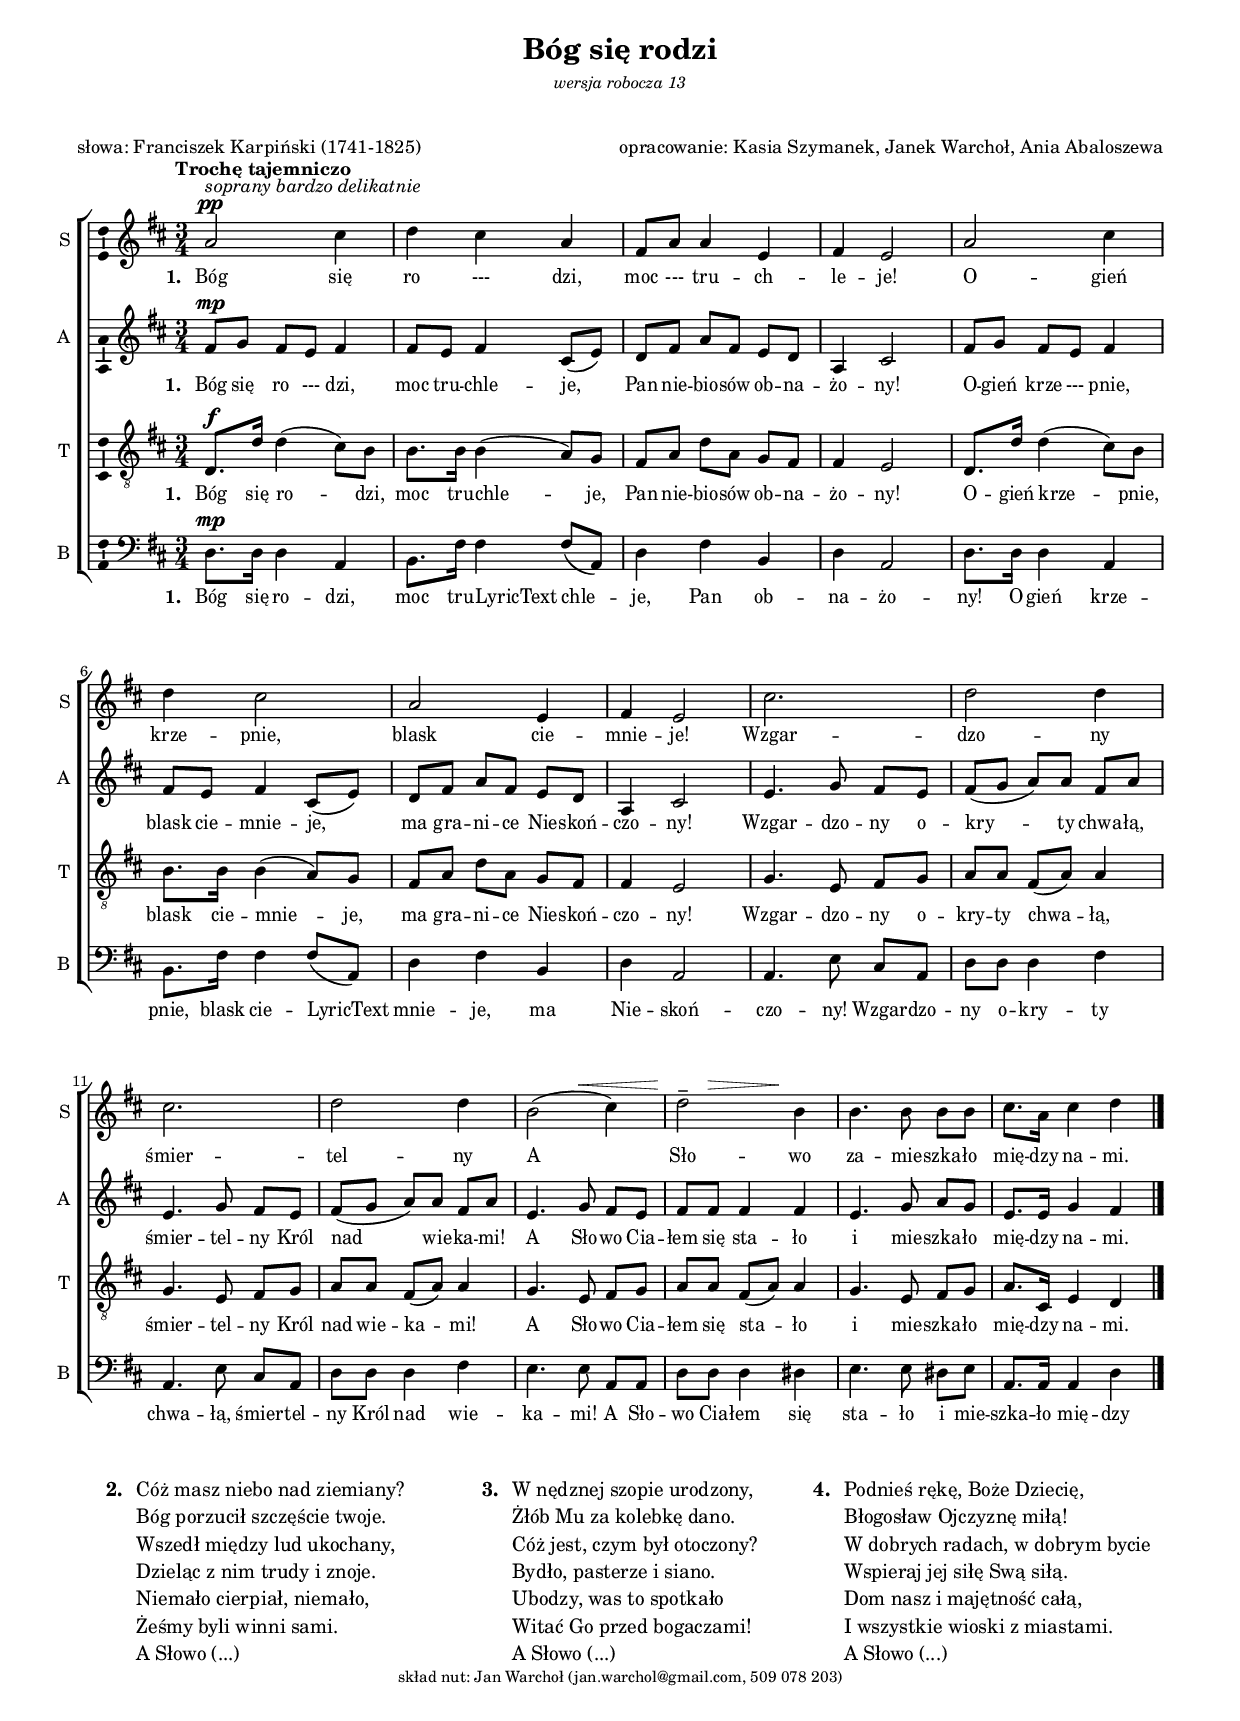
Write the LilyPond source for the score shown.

\version "2.18.2"
#(ly:set-option 'strokeadjust #t)

\header {
  title = \markup "Bóg się rodzi"
  subsubtitle = \markup \column { \normal-text \italic "wersja robocza 13" " " " " }
  poet = "słowa: Franciszek Karpiński (1741-1825)"
  composer = "opracowanie: Kasia Szymanek, Janek Warchoł, Ania Abaloszewa"
}

%--------------------------------MELODIA
metrumitp = {
  \key d \major
  \time 3/4
  \set Timing.beamExceptions = #'()
  \tempo "Trochę tajemniczo"
}
melodiaSopranu =
\relative f' {
  \metrumitp
  <>^\markup \italic "soprany bardzo delikatnie"
  <>\pp
  a2 cis4 |
  d4 cis a |
  fis8 a a4 e |
  fis4 e2 |
  a2 cis4 |
  d4 cis2 |
  a2 e4 |
  fis4 e2 |
  \repeat unfold 2 {
    cis'2. |
    d2 d4 |
  }
  \override Hairpin.height = #0.5
  \override Hairpin.thickness = #0.6
  << { b	2( cis4) } { s4. s \< } >> |
  << d2\! -- { s8 s4\> s8\! } >> b4 |
  <<
    {
      b4. b8 b b |
      cis8. a16 cis4 d |
    }
    %{
    \new Voice = sopranPierwszy {
      \voiceOne
      \set fontSize = #-2
      b2 b'4-\tweak X-offset -3 ^\mp |
      a8 a e e d d |
    }
    \new Lyrics \with { alignAboveContext = sopran }
    \lyricsto sopranPierwszy \lyricmode {
      \set fontSize = #-2
      za -- mie -- szka -- ło mię -- dzy na -- mi.
    }
    %}
  >>
  \bar "|."
}

melodiaAltu =
\relative f' {
  \metrumitp
  <>\mp
  \repeat unfold 2 {
    fis8 g fis e fis4 |
    fis8 e fis4 cis8( e) |
    d8 fis a fis e d |
    a4 cis2 |
  }
  \repeat unfold 2 {
    e4. g8 fis e |
    fis8( g a) a fis a |
  }
  e4. g8 fis e |
  fis8 fis fis4 fis |
  e4. g8 a g |
  e8. e16 g4 fis |
  \bar "|."
}

melodiaTenorow =
\relative f {
  \metrumitp
  <>\f
  \repeat unfold 2 {
    d8. d'16 d4( cis8) b |
    b8. b16 b4( a8) g |
    fis8 a d a g fis |
    fis4 e2 |
  }
  \repeat unfold 3 {
    g4. e8 fis g |
    a8 a fis( a) a4 |
  }
  g4. e8 fis g |
  a8. cis,16 e4 d |
  \bar "|."
}

melodiaBasow =
\relative f {
  \metrumitp
  <>\mp
  \repeat unfold 2 {
    d8. d16 d4 a |
    b8. fis'16 fis4 fis8( a,) |
    d4 fis b, |
    d4 a2 |
  }
  \repeat unfold 2 {
    a4. e'8 cis a |
    d8 d d4 fis |
  }
  e4. e8 a, a |
  d8 d d4 dis |
  e4. e8 dis e |
  a,8. a16 a4 d |
  \bar "|."
}
akordy = \chordmode {
}

%--------------------------------SŁOWA

wzgardzony = \lyricmode {
  Wzgar -- dzo -- ny o -- kry -- ty chwa -- łą,
  śmier -- tel -- ny Król nad wie -- ka -- mi!
  A Sło -- wo Cia -- łem się sta -- ło
  i mie -- szka -- ło mię -- dzy na -- mi.
  i mie -- szka -- ło mię -- dzy na -- mi.
}

tekstSopranu = \lyricmode {
  \set stanza = "1. "
  Bóg się ro --- dzi, moc ---  tru -- ch -- le -- je!
  O -- gień krze -- pnie, blask cie -- mnie -- je!
  Wzgar -- dzo -- ny \break śmier -- tel -- ny
  A Sło -- wo
  za -- mie -- szka -- ło mię -- dzy na -- mi.
}
tekstAltu = \lyricmode {
  \set stanza = "1. "
  Bóg się ro --- dzi,  moc  tru -- chle -- je,
  Pan nie -- bio -- sów ob -- na -- żo -- ny!
  O -- gień krze --- pnie, blask cie -- mnie -- je,
  ma gra -- ni -- ce Nie -- skoń -- czo -- ny!
  \wzgardzony
}
tekstTenorow = \lyricmode {
  \set stanza = "1. "
  Bóg się ro -- dzi, moc  tru -- chle -- je,
  Pan nie -- bio -- sów ob -- na -- żo -- ny!
  O -- gień krze -- pnie, blask cie -- mnie -- je,
  ma gra -- ni -- ce Nie -- skoń -- czo -- ny!
  \wzgardzony
}
tekstBasow = \lyricmode {
  \set stanza = "1. "
  Bóg się ro -- dzi, moc  tru -- \once \tweak X-offset 0 LyricText chle -- je,
  Pan ob -- na -- żo -- ny!
  O -- gień krze -- pnie, blask cie -- \once \tweak X-offset 0 LyricText mnie -- je,
  ma Nie -- skoń -- czo -- ny!
  \wzgardzony
}

zwrotkaII = \markup \column {
  "Cóż masz niebo nad ziemiany? "
  "Bóg porzucił szczęście twoje."
  "Wszedł między lud ukochany,"
  "Dzieląc z nim trudy i znoje."
  "Niemało cierpiał, niemało,"
  "Żeśmy byli winni sami."
  "A Słowo (...)"
}
zwrotkaIII = \markup \column {
  "W nędznej szopie urodzony, "
  "Żłób Mu za kolebkę dano."
  "Cóż jest, czym był otoczony?"
  "Bydło, pasterze i siano."
  "Ubodzy, was to spotkało"
  "Witać Go przed bogaczami!"
  "A Słowo (...)"
}
zwrotkaIV = \markup \column {
  "Podnieś rękę, Boże Dziecię,"
  "Błogosław Ojczyznę miłą!"
  "W dobrych radach, w dobrym bycie"
  "Wspieraj jej siłę Swą siłą."
  "Dom nasz i majętność całą,"
  "I wszystkie wioski z miastami."
  "A Słowo (...)"
}
zwrotkaV = \markup {
}

%--------------------------------USTAWIENIA

#(set-global-staff-size 16)

\paper {
  indent = 2 \mm
  system-count = 3
  short-indent = 2 \mm
  left-margin = 13 \mm
  right-margin = 13 \mm
  top-markup-spacing #'basic-distance = 5
  markup-system-spacing #'basic-distance = 24
  system-system-spacing #'basic-distance = 18
  system-system-spacing #'padding = 1
  score-markup-spacing #'basic-distance = 15
  %ragged-last-bottom = ##f
}

#(define powiekszenie-zwrotek '(1.05 . 1.1))
#(define interlinia '(baseline-skip . 3)) % 3 is Lily default
odstepMiedzyZwrotkami = \markup \vspace #2
odstepOdNumeruDoZwrotki = \markup \hspace #1

\layout {
  \override LyricText #'stencil =
  #(lambda (grob)
     (ly:stencil-scale (lyric-text::print grob) 0.9 1))
}

%--------------------------------STRUKTURA

\score {
  \new ChoirStaff <<
    \new ChordNames {
      \germanChords
      \set chordNameLowercaseMinor = ##t
      \akordy
    }
    \new Staff = sopran {
      \clef treble
      \set Staff.instrumentName = "S "
      \set Staff.shortInstrumentName = "S "
      \new Voice = sopran
      \with { \consists "Ambitus_engraver" } {
        \set Staff.midiInstrument = "choir aahs"
        \dynamicUp
        \tupletUp
        \melodiaSopranu
      }
    }
    \new Lyrics \lyricsto sopran \tekstSopranu

    \new Staff = alt
    \with { \consists "Ambitus_engraver" } {
      \clef treble
      \set Staff.instrumentName = "A "
      \set Staff.shortInstrumentName = "A "
      \new Voice = alt {
        \set Staff.midiInstrument = "choir aahs"
        \dynamicUp
        \tupletUp
        \melodiaAltu
      }
    }
    \new Lyrics \lyricsto alt \tekstAltu

    \new Staff = tenor
    \with { \consists "Ambitus_engraver" } {
      \clef "treble_8"
      \set Staff.instrumentName = "T "
      \set Staff.shortInstrumentName = "T "
      \new Voice = tenor {
        \set Staff.midiInstrument = "choir aahs"
        \dynamicUp
        \tupletUp
        \melodiaTenorow
      }
    }
    \new Lyrics \lyricsto tenor \tekstTenorow

    \new Staff = bas
    \with { \consists "Ambitus_engraver" } {
      \clef bass
      \set Staff.instrumentName = "B "
      \set Staff.shortInstrumentName = "B "
      \new Voice = bas {
        \set Staff.midiInstrument = "choir aahs"
        \dynamicUp
        \tupletUp
        \melodiaBasow
      }
    }
    \new Lyrics \lyricsto bas \tekstBasow
  >>
  \layout {
  }
  \midi {
    \tempo 4=85
  }
}

\markup {
  \fill-line {
    \scale #powiekszenie-zwrotek {
      \null

      \override #interlinia
      \line {
        \bold
        "2."
        \odstepOdNumeruDoZwrotki
        \zwrotkaII
      }

      \null

      \override #interlinia
      \line {
        \bold
        "3."
        \odstepOdNumeruDoZwrotki
        \zwrotkaIII
      }

      \null

      \override #interlinia
      \line {
        \bold
        "4."
        \odstepOdNumeruDoZwrotki
        \zwrotkaIV
      }

      \null
    }
  }
}

%--------------------------------STOPKA

\paper {
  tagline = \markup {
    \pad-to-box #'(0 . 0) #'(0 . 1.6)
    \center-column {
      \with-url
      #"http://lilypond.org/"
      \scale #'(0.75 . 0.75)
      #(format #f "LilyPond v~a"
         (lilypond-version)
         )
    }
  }

  oddFooterMarkup = \markup {
    \override #'(baseline-skip . 1)
    \column {
      \fill-line {
        %% Copyright header field only on first page in each bookpart.
        \on-the-fly #part-first-page {
          \override #'(baseline-skip . 2)
          \center-column {
            \scale #'(1 . 1)
            \fromproperty #'header:copyright
            \scale #'(0.85 . 0.85)
            "skład nut: Jan Warchoł (jan.warchol@gmail.com, 509 078 203)"
          }
        }
      }
      \fill-line {
        %% Tagline header field only on last page in the book.
        \on-the-fly #last-page \fromproperty #'header:tagline
      }
    }
  }
}
